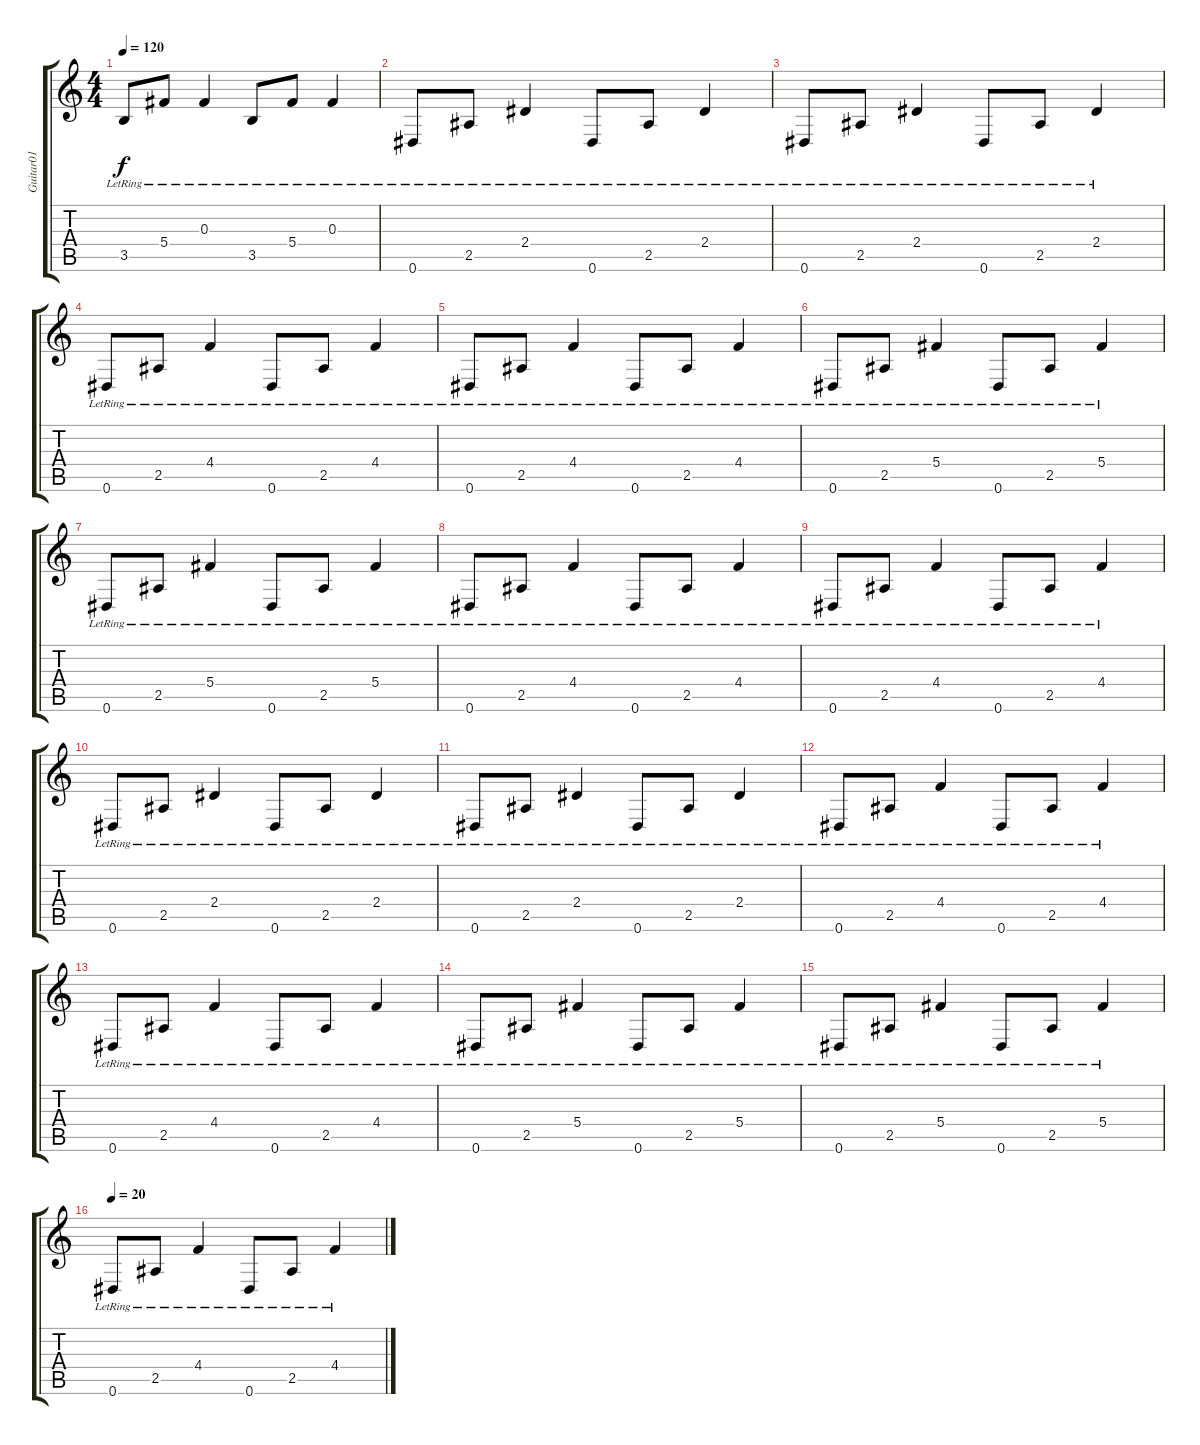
\track ("Guitar01" "Guitar01") {instrument electricguitarclean}
\staff {score tabs}
\tuning (Eb4 Bb3 Gb3 Db3 Ab2 Eb2) {hide}
\ts (4 4)
\tempo 120
\clef g2
\ks c
3.5{lr}.8{dy f} 5.4{lr}.8 0.3{lr}.4 3.5{lr}.8 5.4{lr}.8 0.3{lr}.4 |
0.6{lr}.8 2.5{lr}.8 2.4{lr}.4 0.6{lr}.8 2.5{lr}.8 2.4{lr}.4 |
0.6{lr}.8 2.5{lr}.8 2.4{lr}.4 0.6{lr}.8 2.5{lr}.8 2.4{lr}.4 |
0.6{lr}.8 2.5{lr}.8 4.4{lr}.4 0.6{lr}.8 2.5{lr}.8 4.4{lr}.4 |
0.6{lr}.8 2.5{lr}.8 4.4{lr}.4 0.6{lr}.8 2.5{lr}.8 4.4{lr}.4 |
0.6{lr}.8 2.5{lr}.8 5.4{lr}.4 0.6{lr}.8 2.5{lr}.8 5.4{lr}.4 |
0.6{lr}.8 2.5{lr}.8 5.4{lr}.4 0.6{lr}.8 2.5{lr}.8 5.4{lr}.4 |
0.6{lr}.8 2.5{lr}.8 4.4{lr}.4 0.6{lr}.8 2.5{lr}.8 4.4{lr}.4 |
0.6{lr}.8 2.5{lr}.8 4.4{lr}.4 0.6{lr}.8 2.5{lr}.8 4.4{lr}.4 |
0.6{lr}.8 2.5{lr}.8 2.4{lr}.4 0.6{lr}.8 2.5{lr}.8 2.4{lr}.4 |
0.6{lr}.8 2.5{lr}.8 2.4{lr}.4 0.6{lr}.8 2.5{lr}.8 2.4{lr}.4 |
0.6{lr}.8 2.5{lr}.8 4.4{lr}.4 0.6{lr}.8 2.5{lr}.8 4.4{lr}.4 |
0.6{lr}.8 2.5{lr}.8 4.4{lr}.4 0.6{lr}.8 2.5{lr}.8 4.4{lr}.4 |
0.6{lr}.8 2.5{lr}.8 5.4{lr}.4 0.6{lr}.8 2.5{lr}.8 5.4{lr}.4 |
0.6{lr}.8 2.5{lr}.8 5.4{lr}.4 0.6{lr}.8 2.5{lr}.8 5.4{lr}.4 |
\tempo 20
0.6{lr}.8 2.5{lr}.8 4.4{lr}.4 0.6{lr}.8 2.5{lr}.8 4.4{lr}.4
